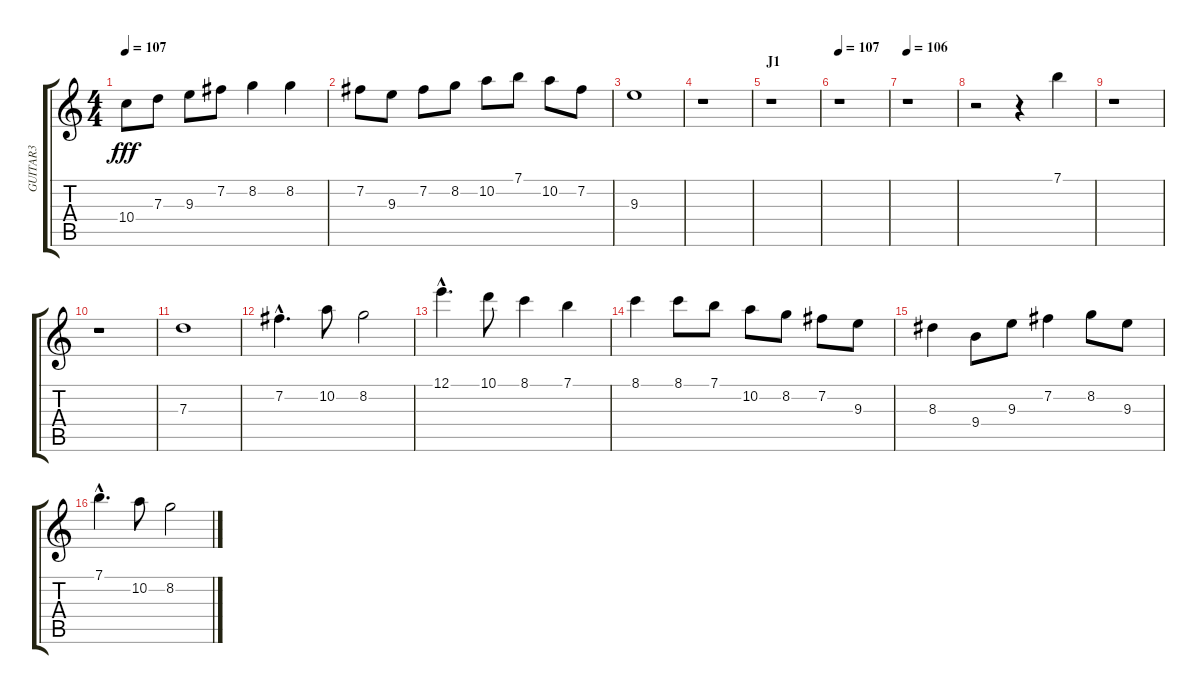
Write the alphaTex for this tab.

\track ("GUITAR3" "GUITAR3") {instrument acousticguitarsteel}
\staff {score tabs}
\tuning (E4 B3 G3 D3 A2 E2) {hide}
\ts (4 4)
\tempo 107
\clef g2
\ks c
10.4.8{dy fff} 7.3.8 9.3.8 7.2.8 8.2.4 8.2.4 |
7.2.8 9.3.8 7.2.8 8.2.8 10.2.8 7.1.8 10.2.8 7.2.8 |
9.3.1 |
r.1 |
\section ("" "J1")
r.1 |
\tempo 107
r.1 |
\tempo 106
r.1 |
r.2 r.4 7.1.4 |
r.1 |
r.1 |
7.3.1 |
7.2{hac}.4{d} 10.2.8 8.2.2 |
12.1{hac}.4{d} 10.1.8 8.1.4 7.1.4 |
8.1.4 8.1.8 7.1.8 10.2.8 8.2.8 7.2.8 9.3.8 |
8.3.4 9.4.8 9.3.8 7.2.4 8.2.8 9.3.8 |
7.1{hac}.4{d} 10.2.8 8.2.2
